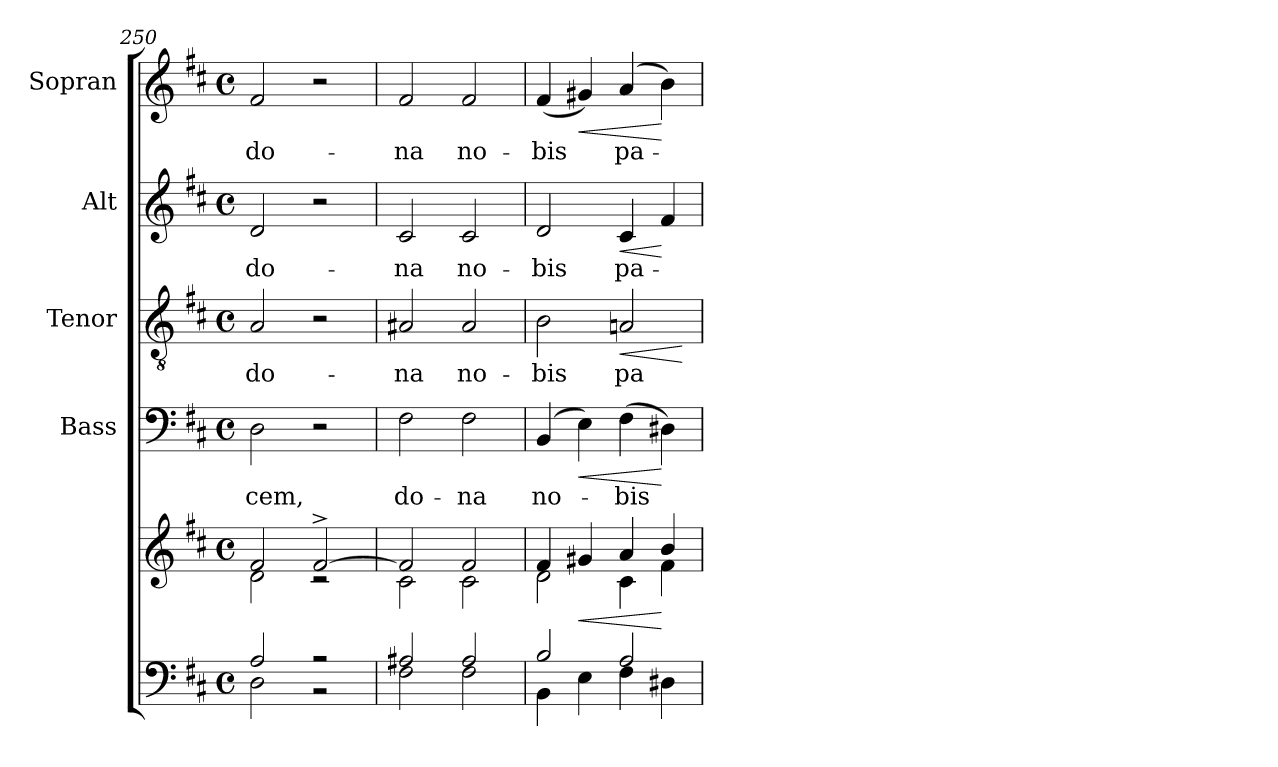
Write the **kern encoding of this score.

**kern	**kern	**dynam	**kern	**text	**dynam	**kern	**text	**dynam	**kern	**text	**dynam	**kern	**text	**dynam
*part5	*part5	*part5	*part4	*part4	*part4	*part3	*part3	*part3	*part2	*part2	*part2	*part1	*part1	*part1
*staff6	*staff5	*staff5/6	*staff4	*staff4	*staff4	*staff3	*staff3	*staff3	*staff2	*staff2	*staff2	*staff1	*staff1	*staff1
*	*	*	*I"Bass	*	*	*I"Tenor	*	*	*I"Alt	*	*	*I"Sopran	*	*
*	*	*	*I'B.	*	*	*I'T.	*	*	*I'A.	*	*	*I'S.	*	*
*clefF4	*clefG2	*	*clefF4	*	*	*clefGv2	*	*	*clefG2	*	*	*clefG2	*	*
*k[f#c#]	*k[f#c#]	*	*k[f#c#]	*	*	*k[f#c#]	*	*	*k[f#c#]	*	*	*k[f#c#]	*	*
*D:	*D:	*	*D:	*	*	*D:	*	*	*D:	*	*	*D:	*	*
*M4/4	*M4/4	*	*M4/4	*	*	*M4/4	*	*	*M4/4	*	*	*M4/4	*	*
*met(c)	*met(c)	*	*met(c)	*	*	*met(c)	*	*	*met(c)	*	*	*met(c)	*	*
=250	=250	=250	=250	=250	=250	=250	=250	=250	=250	=250	=250	=250	=250	=250
*^	*^	*	*	*	*	*	*	*	*	*	*	*	*	*
!	!	!	!	!	!	!LO:LY:b	!	!	!LO:LY:b	!	!	!LO:LY:b	!	!	!LO:LY:b	!
2A/	2D\	2f#/	2d\	.	2D\	-cem,	.	2A/	do-	.	2d/	do-	.	2f#/	do-	.
2r	2r	[>2f#^>/	2rc	.	2r	.	.	2r	.	.	2r	.	.	2r	.	.
=251	=251	=251	=251	=251	=251	=251	=251	=251	=251	=251	=251	=251	=251	=251	=251	=251
!	!	!	!	!	!	!LO:LY:b	!	!	!LO:LY:b	!	!	!LO:LY:b	!	!	!LO:LY:b	!
2A#X/	2F#\	2f#/]	2c#\	.	2F#\	do-	.	2A#X/	-na	.	2c#/	-na	.	2f#/	-na	.
!	!	!	!	!	!	!LO:LY:b	!	!	!LO:LY:b	!	!	!LO:LY:b	!	!	!LO:LY:b	!
2A#/	2F#\	2f#/	2c#\	.	2F#\	-na	.	2A#/	no-	.	2c#/	no-	.	2f#/	no-	.
!!LO:PB:g=z
=252	=252	=252	=252	=252	=252	=252	=252	=252	=252	=252	=252	=252	=252	=252	=252	=252
!	!	!	!	!	!	!LO:LY:b	!	!	!LO:LY:b	!	!	!LO:LY:b	!	!	!LO:LY:b	!
2B/	4BB\	4f#/	2d\	.	(4BB/	no-	.	2B\	-bis	.	2d/	-bis	.	(<4f#/	-bis	.
!	!	!	!	!LO:HP:b	!	!	!LO:HP:b	!	!	!	!	!	!	!	!	!LO:HP:b
.	4E\	4g#X/	.	<	4E\)	.	<	.	.	.	.	.	.	4g#X/)	.	<
!	!	!	!	!	!	!LO:LY:b	!	!	!LO:LY:b	!LO:HP:b	!	!LO:LY:b	!LO:HP:b	!	!LO:LY:b	!
2A/	4F#\	4a/	4c#\	.	(>4F#\	-bis	.	2An/	pa-	<	4c#/	pa-	<	(4a/	pa-	.
.	4D#X\	4b/	4f#\	[	4D#X\)	.	[	.	.	.	4f#/	.	[	4b\)	.	[
*v	*v	*	*	*	*	*	*	*	*	*	*	*	*	*	*	*
*	*v	*v	*	*	*	*	*	*	*	*	*	*	*	*	*
.	.	.	.	.	.	.	.	[	.	.	.	.	.	.
=	=	=	=	=	=	=	=	=	=	=	=	=	=	=
*-	*-	*-	*-	*-	*-	*-	*-	*-	*-	*-	*-	*-	*-	*-
